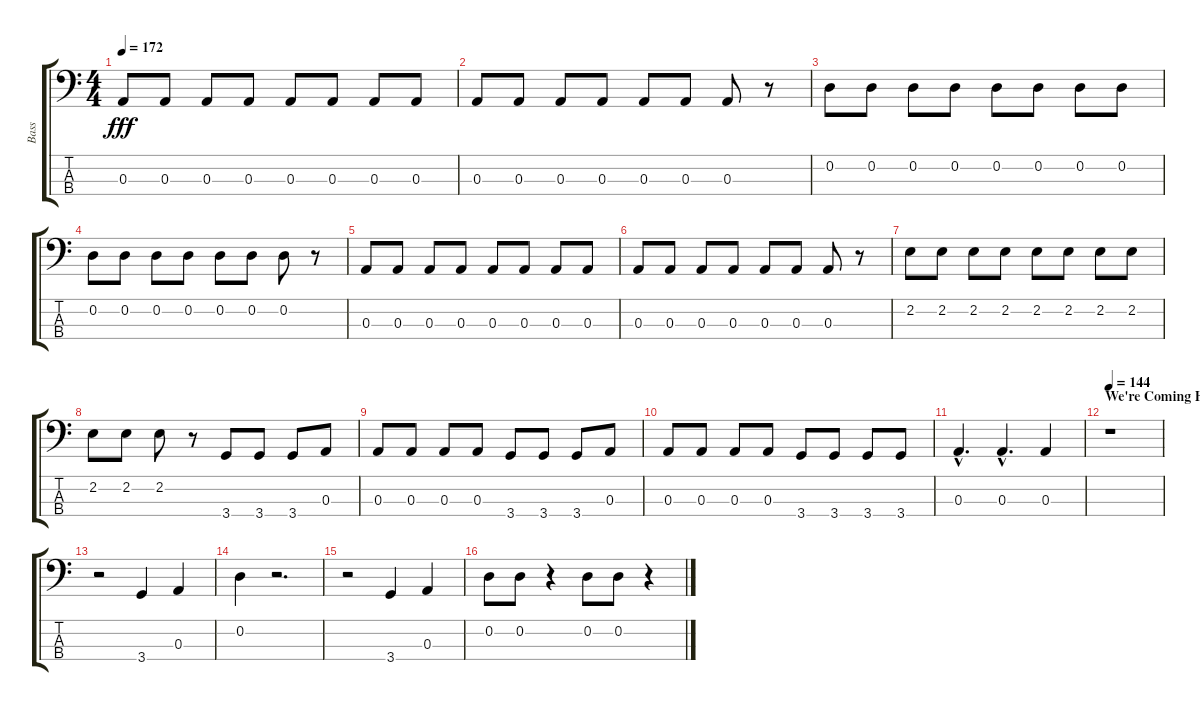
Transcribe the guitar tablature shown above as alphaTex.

\track ("Bass" "Bass") {instrument electricbassfinger}
\staff {score tabs}
\tuning (G2 D2 A1 E1) {hide}
\ts (4 4)
\tempo 172
\clef f4
\ks c
0.3.8{dy fff} 0.3.8 0.3.8 0.3.8 0.3.8 0.3.8 0.3.8 0.3.8 |
0.3.8 0.3.8 0.3.8 0.3.8 0.3.8 0.3.8 0.3.8 r.8 |
0.2.8 0.2.8 0.2.8 0.2.8 0.2.8 0.2.8 0.2.8 0.2.8 |
0.2.8 0.2.8 0.2.8 0.2.8 0.2.8 0.2.8 0.2.8 r.8 |
0.3.8 0.3.8 0.3.8 0.3.8 0.3.8 0.3.8 0.3.8 0.3.8 |
0.3.8 0.3.8 0.3.8 0.3.8 0.3.8 0.3.8 0.3.8 r.8 |
2.2.8 2.2.8 2.2.8 2.2.8 2.2.8 2.2.8 2.2.8 2.2.8 |
2.2.8 2.2.8 2.2.8 r.8 3.4.8 3.4.8 3.4.8 0.3.8 |
0.3.8 0.3.8 0.3.8 0.3.8 3.4.8 3.4.8 3.4.8 0.3.8 |
0.3.8 0.3.8 0.3.8 0.3.8 3.4.8 3.4.8 3.4.8 3.4.8 |
0.3{hac}.4{d} 0.3{hac}.4{d} 0.3.4 |
\section ("" "We're Coming Home Again")
\tempo 144
r.1 |
r.2 3.4.4 0.3.4 |
0.2.4 r.2{d} |
r.2 3.4.4 0.3.4 |
0.2.8 0.2.8 r.4 0.2.8 0.2.8 r.4
